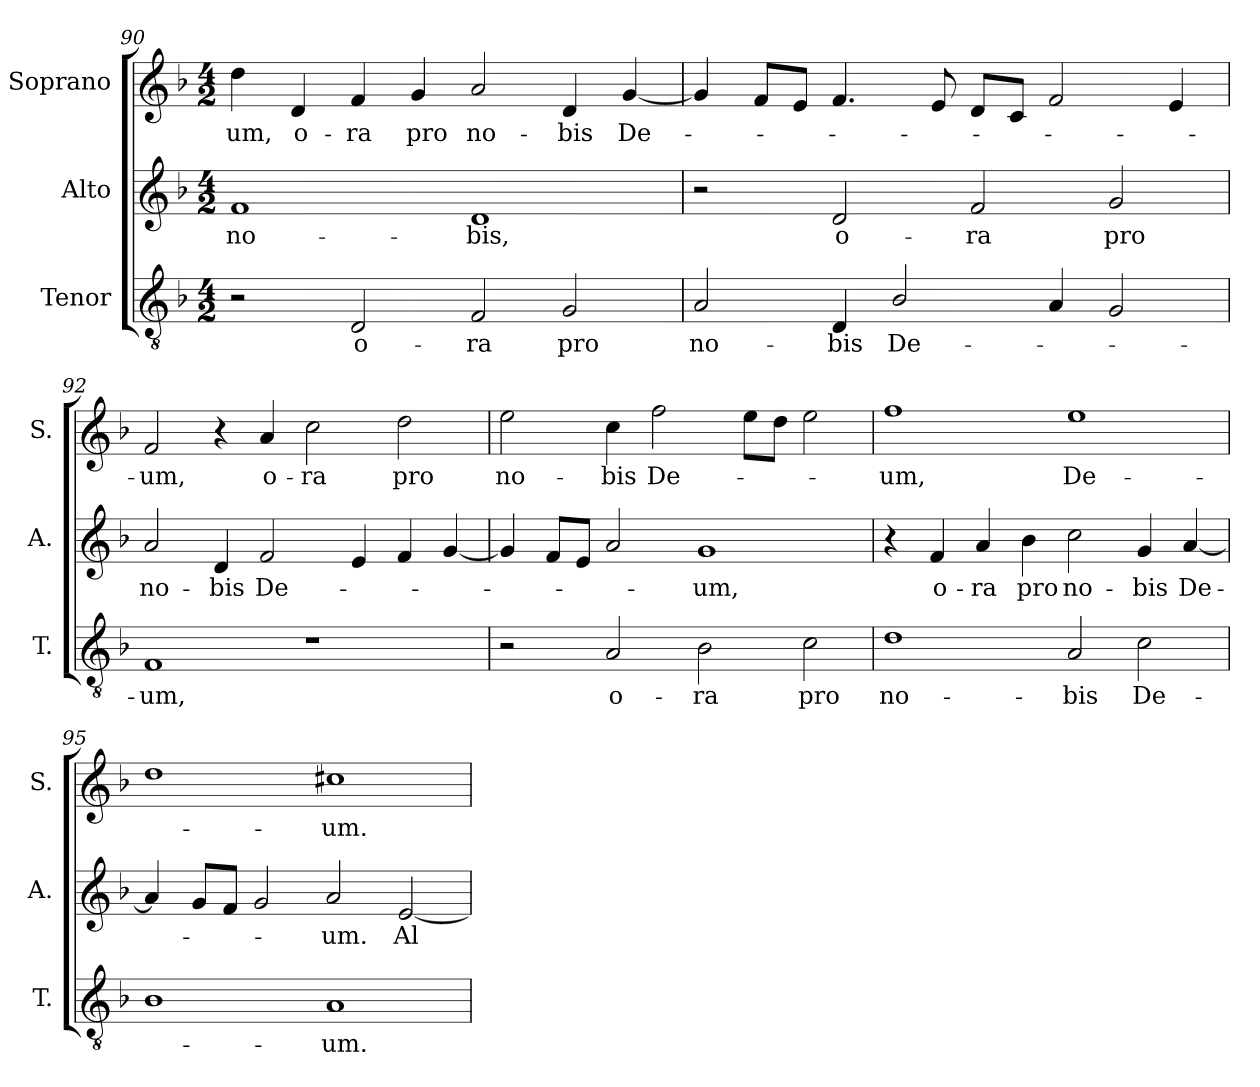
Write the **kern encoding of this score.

**kern	**text	**kern	**text	**kern	**text
*part3	*part3	*part2	*part2	*part1	*part1
*staff3	*staff3	*staff2	*staff2	*staff1	*staff1
*I"Tenor	*	*I"Alto	*	*I"Soprano	*
*I'T.	*	*I'A.	*	*I'S.	*
*clefGv2	*	*clefG2	*	*clefG2	*
*ITrd7c12	*	*	*	*	*
*k[b-]	*	*k[b-]	*	*k[b-]	*
*F:	*	*F:	*	*F:	*
*M4/2	*	*M4/2	*	*M4/2	*
=90	=90	=90	=90	=90	=90
!	!	!	!LO:LY:b:color=#000000	!	!
!	!	!	!	!	!LO:LY:b:color=#000000
2r	.	1fi	no-	4ddi\	-um,
!	!	!	!	!	!LO:LY:b:color=#000000
.	.	.	.	4di/	o-
!	!LO:LY:b:color=#000000	!	!	!	!
!	!	!	!	!	!LO:LY:b:color=#000000
2DDi/	o-	.	.	4fi/	-ra
!	!	!	!	!	!LO:LY:b:color=#000000
.	.	.	.	4gi/	pro
!	!LO:LY:b:color=#000000	!	!	!	!
!	!	!	!LO:LY:b:color=#000000	!	!
!	!	!	!	!	!LO:LY:b:color=#000000
2FFi/	-ra	1di	-bis,	2ai/	no-
!	!LO:LY:b:color=#000000	!	!	!	!
!	!	!	!	!	!LO:LY:b:color=#000000
2GGi/	pro	.	.	4di/	-bis
!	!	!	!	!	!LO:LY:b:color=#000000
.	.	.	.	[4gi/	De-
=91	=91	=91	=91	=91	=91
!	!LO:LY:b:color=#000000	!	!	!	!
2AAi/	no-	2r	.	4gi/]	.
.	.	.	.	8fi/L	.
.	.	.	.	8ei/J	.
!	!LO:LY:b:color=#000000	!	!	!	!
!	!	!	!LO:LY:b:color=#000000	!	!
4DDi/	-bis	2di/	o-	4.fi/	.
!	!LO:LY:b:color=#000000	!	!	!	!
2BB-i/	De-	.	.	.	.
.	.	.	.	8ei/	.
!	!	!	!LO:LY:b:color=#000000	!	!
.	.	2fi/	-ra	8di/L	.
.	.	.	.	8ci/J	.
4AAi/	.	.	.	2fi/	.
!	!	!	!LO:LY:b:color=#000000	!	!
2GGi/	.	2gi/	pro	.	.
.	.	.	.	4ei/	.
!!LO:LB:g=z
=92	=92	=92	=92	=92	=92
!	!LO:LY:b:color=#000000	!	!	!	!
!	!	!	!LO:LY:b:color=#000000	!	!
!	!	!	!	!	!LO:LY:b:color=#000000
1FFi	-um,	2ai/	no-	2fi/	-um,
!	!	!	!LO:LY:b:color=#000000	!	!
.	.	4di/	-bis	4r	.
!	!	!	!LO:LY:b:color=#000000	!	!
!	!	!	!	!	!LO:LY:b:color=#000000
.	.	2fi/	De-	4ai/	o-
!	!	!	!	!	!LO:LY:b:color=#000000
1r	.	.	.	2cci\	-ra
.	.	4ei/	.	.	.
!	!	!	!	!	!LO:LY:b:color=#000000
.	.	4fi/	.	2ddi\	pro
.	.	[4gi/	.	.	.
=93	=93	=93	=93	=93	=93
!	!	!	!	!	!LO:LY:b:color=#000000
2r	.	4gi/]	.	2eei\	no-
.	.	8fi/L	.	.	.
.	.	8ei/J	.	.	.
!	!LO:LY:b:color=#000000	!	!	!	!
!	!	!	!	!	!LO:LY:b:color=#000000
2AAi/	o-	2ai/	.	4cci\	-bis
!	!	!	!	!	!LO:LY:b:color=#000000
.	.	.	.	2ffi\	De-
!	!LO:LY:b:color=#000000	!	!	!	!
!	!	!	!LO:LY:b:color=#000000	!	!
2BB-i\	-ra	1gi	-um,	.	.
.	.	.	.	8eei\L	.
.	.	.	.	8ddi\J	.
!	!LO:LY:b:color=#000000	!	!	!	!
2Ci\	pro	.	.	2eei\	.
=94	=94	=94	=94	=94	=94
!	!LO:LY:b:color=#000000	!	!	!	!
!	!	!	!	!	!LO:LY:b:color=#000000
1Di	no-	4r	.	1ffi	-um,
!	!	!	!LO:LY:b:color=#000000	!	!
.	.	4fi/	o-	.	.
!	!	!	!LO:LY:b:color=#000000	!	!
.	.	4ai/	-ra	.	.
!	!	!	!LO:LY:b:color=#000000	!	!
.	.	4b-i\	pro	.	.
!	!LO:LY:b:color=#000000	!	!	!	!
!	!	!	!LO:LY:b:color=#000000	!	!
!	!	!	!	!	!LO:LY:b:color=#000000
2AAi/	-bis	2cci\	no-	1eei	De-
!	!LO:LY:b:color=#000000	!	!	!	!
!	!	!	!LO:LY:b:color=#000000	!	!
2Ci\	De-	4gi/	-bis	.	.
!	!	!	!LO:LY:b:color=#000000	!	!
.	.	[4ai/	De-	.	.
=95	=95	=95	=95	=95	=95
1BB-i	.	4ai/]	.	1ddi	.
.	.	8gi/L	.	.	.
.	.	8fi/J	.	.	.
.	.	2gi/	.	.	.
!	!LO:LY:b:color=#000000	!	!	!	!
!	!	!	!LO:LY:b:color=#000000	!	!
!	!	!	!	!	!LO:LY:b:color=#000000
1AAi	-um.	2ai/	-um.	1cc#Xi	-um.
!	!	!	!LO:LY:b:color=#000000	!	!
.	.	[2ei/	Al-	.	.
=	=	=	=	=	=
*-	*-	*-	*-	*-	*-
